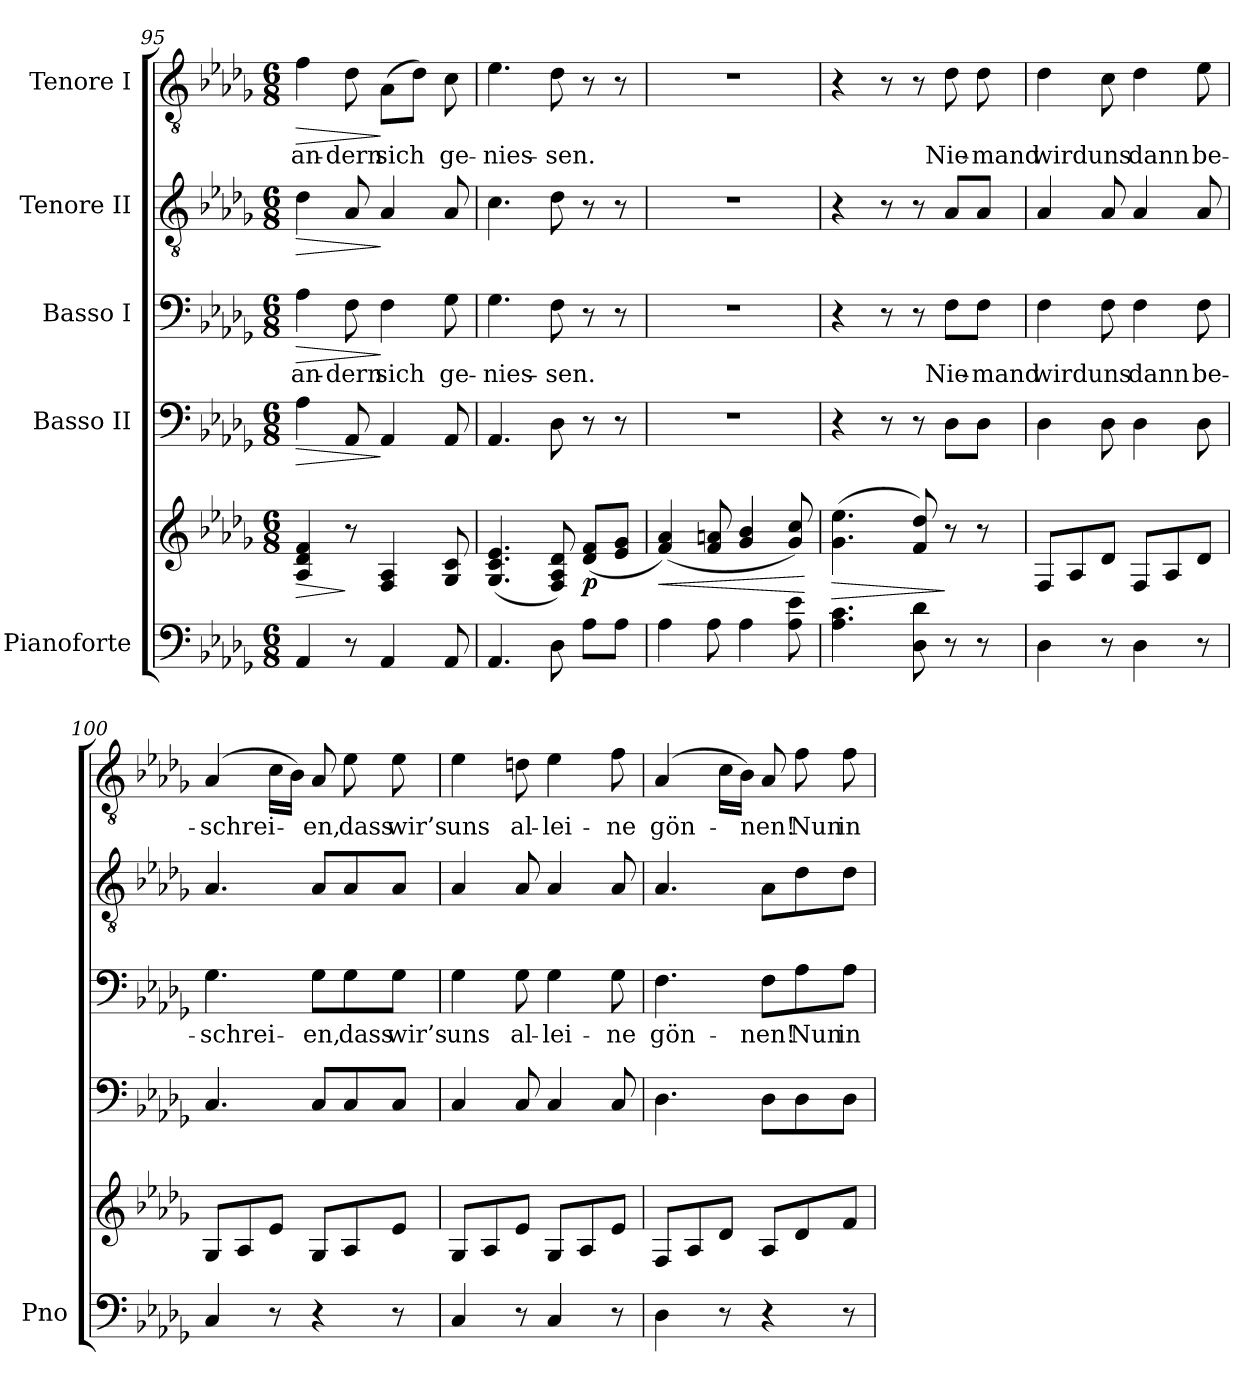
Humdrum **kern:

**kern	**kern	**dynam	**kern	**dynam	**kern	**text	**dynam	**kern	**dynam	**kern	**text	**dynam
*part5	*part5	*part5	*part4	*part4	*part3	*part3	*part3	*part2	*part2	*part1	*part1	*part1
*staff6	*staff5	*staff5/6	*staff4	*staff4	*staff3	*staff3	*staff3	*staff2	*staff2	*staff1	*staff1	*staff1
*I"Pianoforte	*	*	*I"Basso II	*	*I"Basso I	*	*	*I"Tenore II	*	*I"Tenore I	*	*
*I'Pno	*	*	*	*	*	*	*	*	*	*	*	*
!!LO:LB:g=z
*clefF4	*clefG2	*	*clefF4	*	*clefF4	*	*	*clefGv2	*	*clefGv2	*	*
*k[b-e-a-d-g-]	*k[b-e-a-d-g-]	*	*k[b-e-a-d-g-]	*	*k[b-e-a-d-g-]	*	*	*k[b-e-a-d-g-]	*	*k[b-e-a-d-g-]	*	*
*M6/8	*M6/8	*	*M6/8	*	*M6/8	*	*	*M6/8	*	*M6/8	*	*
=95	=95	=95	=95	=95	=95	=95	=95	=95	=95	=95	=95	=95
!	!	!LO:HP:b	!	!LO:HP:b	!	!LO:LY:b	!LO:HP:b	!	!LO:HP:b	!	!LO:LY:b	!LO:HP:b
4AA-/	4A-/ 4d-/ 4f/	>	4A-\	>	4A-\	an-	>	4d-\	>	4f\	an-	>
!	!	!	!	!	!	!LO:LY:b	!	!	!	!	!LO:LY:b	!
8r	8r	]	8AA-/	.	8F\	-dern	.	8A-/	.	8d-\	-dern	.
!	!	!	!	!	!	!LO:LY:b	!	!	!	!	!LO:LY:b	!
4AA-/	4F/ 4A-/	.	4AA-/	]	4F\	sich	]	4A-/	]	(8A-\L	sich	]
.	.	.	.	.	.	.	.	.	.	8d-\J)	.	.
!	!	!	!	!	!	!LO:LY:b	!	!	!	!	!LO:LY:b	!
8AA-/	8G-/ 8c/	.	8AA-/	.	8G-\	ge-	.	8A-/	.	8c\	ge-	.
=96	=96	=96	=96	=96	=96	=96	=96	=96	=96	=96	=96	=96
!	!	!	!	!	!	!LO:LY:b	!	!	!	!	!LO:LY:b	!
4.AA-/	(4.G-/ 4.c/ 4.e-/	.	4.AA-/	.	4.G-\	-nies-	.	4.c\	.	4.e-\	-nies-	.
!	!	!	!	!	!	!LO:LY:b	!	!	!	!	!LO:LY:b	!
8D-\	8F/ 8A-/ 8d-/)	.	8D-\	.	8F\	-sen.	.	8d-\	.	8d-\	-sen.	.
!	!	!LO:DY:b	!	!	!	!	!	!	!	!	!	!
8A-\L	(8d-/ 8f/L	p	8r	.	8r	.	.	8r	.	8r	.	.
8A-\J	8e-/ 8g-/J	.	8r	.	8r	.	.	8r	.	8r	.	.
=97	=97	=97	=97	=97	=97	=97	=97	=97	=97	=97	=97	=97
!	!	!LO:HP:b	!	!	!	!	!	!	!	!	!	!
4A-\	(4f/ 4a-/)	<	2.r	.	2.r	.	.	2.r	.	2.r	.	.
8A-\	8f/ 8an/	.	.	.	.	.	.	.	.	.	.	.
4A-\	4g-/ 4b-/	.	.	.	.	.	.	.	.	.	.	.
8A-\ 8e-\	8g-/ 8cc/)	.	.	.	.	.	.	.	.	.	.	.
.	.	[	.	.	.	.	.	.	.	.	.	.
=98	=98	=98	=98	=98	=98	=98	=98	=98	=98	=98	=98	=98
!	!	!LO:HP:b	!	!	!	!	!	!	!	!	!	!
4.A-\ 4.c\	(4.g-\ 4.ee-\	>	4r	.	4r	.	.	4r	.	4r	.	.
.	.	.	8r	.	8r	.	.	8r	.	8r	.	.
8D-\ 8d-\	8f/ 8dd-/)	.	8r	.	8r	.	.	8r	.	8r	.	.
!	!	!	!	!	!	!LO:LY:b	!	!	!	!	!LO:LY:b	!
8r	8r	]	8D-\L	.	8F\L	Nie-	.	8A-/L	.	8d-\	Nie-	.
!	!	!	!	!	!	!LO:LY:b	!	!	!	!	!LO:LY:b	!
8r	8r	.	8D-\J	.	8F\J	-mand	.	8A-/J	.	8d-\	-mand	.
=99	=99	=99	=99	=99	=99	=99	=99	=99	=99	=99	=99	=99
!	!	!	!	!	!	!LO:LY:b	!	!	!	!	!LO:LY:b	!
4D-\	8F/L	.	4D-\	.	4F\	wird	.	4A-/	.	4d-\	wird	.
.	8A-/	.	.	.	.	.	.	.	.	.	.	.
!	!	!	!	!	!	!LO:LY:b	!	!	!	!	!LO:LY:b	!
8r	8d-/J	.	8D-\	.	8F\	uns	.	8A-/	.	8c\	uns	.
!	!	!	!	!	!	!LO:LY:b	!	!	!	!	!LO:LY:b	!
4D-\	8F/L	.	4D-\	.	4F\	dann	.	4A-/	.	4d-\	dann	.
.	8A-/	.	.	.	.	.	.	.	.	.	.	.
!	!	!	!	!	!	!LO:LY:b	!	!	!	!	!LO:LY:b	!
8r	8d-/J	.	8D-\	.	8F\	be-	.	8A-/	.	8e-\	be-	.
=100	=100	=100	=100	=100	=100	=100	=100	=100	=100	=100	=100	=100
!	!	!	!	!	!	!LO:LY:b	!	!	!	!	!LO:LY:b	!
4C/	8G-/L	.	4.C/	.	4.G-\	-schrei-	.	4.A-/	.	(4A-/	-schrei-	.
.	8A-/	.	.	.	.	.	.	.	.	.	.	.
8r	8e-/J	.	.	.	.	.	.	.	.	16c\LL	.	.
.	.	.	.	.	.	.	.	.	.	16B-\JJ)	.	.
!	!	!	!	!	!	!LO:LY:b	!	!	!	!	!LO:LY:b	!
4r	8G-/L	.	8C/L	.	8G-\L	-en,	.	8A-/L	.	8A-/	-en,	.
!	!	!	!	!	!	!LO:LY:b	!	!	!	!	!LO:LY:b	!
.	8A-/	.	8C/	.	8G-\	dass	.	8A-/	.	8e-\	dass	.
!	!	!	!	!	!	!LO:LY:b	!	!	!	!	!LO:LY:b	!
8r	8e-/J	.	8C/J	.	8G-\J	wir’s	.	8A-/J	.	8e-\	wir’s	.
=101	=101	=101	=101	=101	=101	=101	=101	=101	=101	=101	=101	=101
!	!	!	!	!	!	!LO:LY:b	!	!	!	!	!LO:LY:b	!
4C/	8G-/L	.	4C/	.	4G-\	uns	.	4A-/	.	4e-\	uns	.
.	8A-/	.	.	.	.	.	.	.	.	.	.	.
!	!	!	!	!	!	!LO:LY:b	!	!	!	!	!LO:LY:b	!
8r	8e-/J	.	8C/	.	8G-\	al-	.	8A-/	.	8dn\	al-	.
!	!	!	!	!	!	!LO:LY:b	!	!	!	!	!LO:LY:b	!
4C/	8G-/L	.	4C/	.	4G-\	-lei-	.	4A-/	.	4e-\	-lei-	.
.	8A-/	.	.	.	.	.	.	.	.	.	.	.
!	!	!	!	!	!	!LO:LY:b	!	!	!	!	!LO:LY:b	!
8r	8e-/J	.	8C/	.	8G-\	-ne	.	8A-/	.	8f\	-ne	.
!!LO:LB:g=z
=102	=102	=102	=102	=102	=102	=102	=102	=102	=102	=102	=102	=102
!	!	!	!	!	!	!LO:LY:b	!	!	!	!	!LO:LY:b	!
4D-\	8F/L	.	4.D-\	.	4.F\	gön-	.	4.A-/	.	(4A-/	gön-	.
.	8A-/	.	.	.	.	.	.	.	.	.	.	.
8r	8d-/J	.	.	.	.	.	.	.	.	16c\LL	.	.
.	.	.	.	.	.	.	.	.	.	16B-\JJ)	.	.
!	!	!	!	!	!	!LO:LY:b	!	!	!	!	!LO:LY:b	!
4r	8A-/L	.	8D-\L	.	8F\L	-nen!	.	8A-\L	.	8A-/	-nen!	.
!	!	!	!	!	!	!LO:LY:b	!	!	!	!	!LO:LY:b	!
.	8d-/	.	8D-\	.	8A-\	Nun	.	8d-\	.	8f\	Nun	.
!	!	!	!	!	!	!LO:LY:b	!	!	!	!	!LO:LY:b	!
8r	8f/J	.	8D-\J	.	8A-\J	in	.	8d-\J	.	8f\	in	.
=	=	=	=	=	=	=	=	=	=	=	=	=
*-	*-	*-	*-	*-	*-	*-	*-	*-	*-	*-	*-	*-
